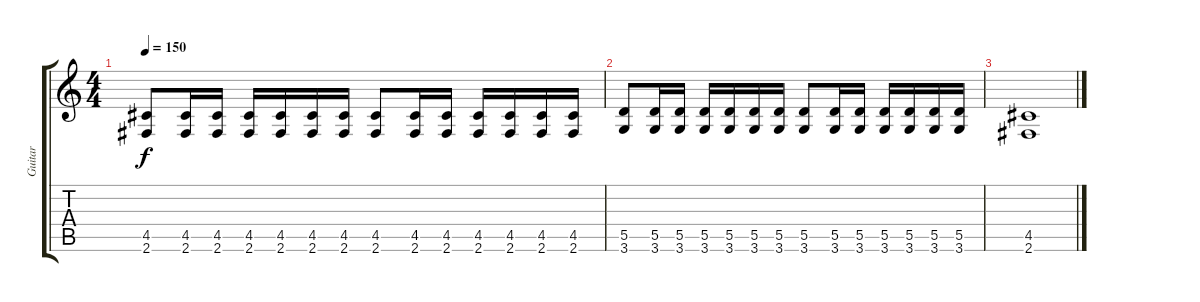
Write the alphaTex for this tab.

\track ("Guitar" "Guitar") {instrument overdrivenguitar}
\staff {score tabs}
\tuning (E4 B3 G3 D3 A2 E2) {hide}
\ts (4 4)
\tempo 150
\clef g2
\ks c
(4.5 2.6).8{dy f} (4.5 2.6).16 (4.5 2.6).16 (4.5 2.6).16 (4.5 2.6).16 (4.5 2.6).16 (4.5 2.6).16 (4.5 2.6).8 (4.5 2.6).16 (4.5 2.6).16 (4.5 2.6).16 (4.5 2.6).16 (4.5 2.6).16 (4.5 2.6).16 |
(5.5 3.6).8 (5.5 3.6).16 (5.5 3.6).16 (5.5 3.6).16 (5.5 3.6).16 (5.5 3.6).16 (5.5 3.6).16 (5.5 3.6).8 (5.5 3.6).16 (5.5 3.6).16 (5.5 3.6).16 (5.5 3.6).16 (5.5 3.6).16 (5.5 3.6).16 |
(4.5 2.6).1
